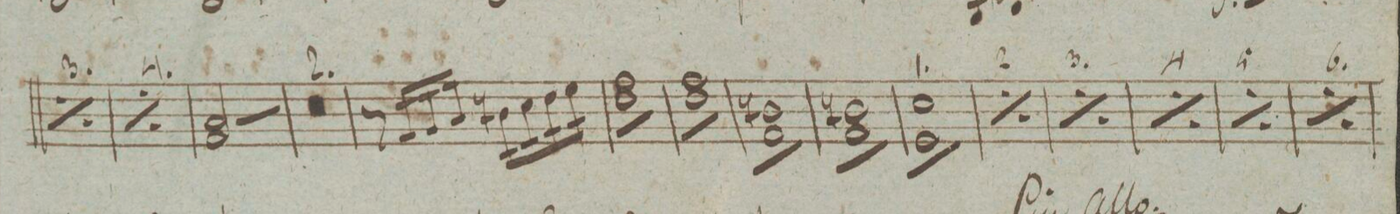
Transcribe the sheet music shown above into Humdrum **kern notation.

**kern	**dynam
*I"Violino 2do	*
*clefG2	*
*k[]	*
*met(c|)	*
*M4/4	*
*rep	*
8b-X\ 8g\L	.
8b-X\ 8g\	.
8b-X\ 8g\	.
8b-X\ 8g\	.
8b-X\ 8g\	.
8b-X\ 8g\	.
8b-X\ 8g\	.
8b-X\ 8g\J	.
*Xrep	*
=162	=162
*rep	*
8b-X\ 8g\L	.
8b-X\ 8g\	.
8b-X\ 8g\	.
8b-X\ 8g\	.
8b-X\ 8g\	.
8b-X\ 8g\	.
8b-X\ 8g\	.
8b-X\ 8g\J	.
*Xrep	*
*Xtremolo	*
=163	=163
2a/ 2f/	.
2r	.
=164	=164
1r	.
=165	=165
1r	.
=166	=166
8r	.
*tremolo	*
16f/LL	.
16f/	.
16g/	.
16g/	.
16a/	.
16a/JJ	.
16bn\LL	.
16bn\	.
16cc\	.
16cc\	.
16dd\	.
16dd\	.
16ee\	.
16ee\JJ	.
=167	=167
8ff\ 8dd\L	.
8ff\ 8dd\	.
8ff\ 8dd\	.
8ff\ 8dd\	.
8ff\ 8dd\	.
8ff\ 8dd\	.
8ff\ 8dd\	.
8ff\ 8dd\J	.
=168	=168
8ff\ 8dd\L	.
8ff\ 8dd\	.
8ff\ 8dd\	.
8ff\ 8dd\	.
8ff\ 8dd\	.
8ff\ 8dd\	.
8ff\ 8dd\	.
8ff\ 8dd\J	.
=169	=169
8bn\ 8f\L	.
8bn\ 8f\	.
8bn\ 8f\	.
8bn\ 8f\	.
8bn\ 8f\	.
8bn\ 8f\	.
8bn\ 8f\	.
8bn\ 8f\J	.
=170	=170
8bn\ 8f\L	.
8bn\ 8f\	.
8bn\ 8f\	.
8bn\ 8f\	.
8bn\ 8f\	.
8bn\ 8f\	.
8bn\ 8f\	.
8bn\ 8f\J	.
=171	=171
8cc\ 8e\L	.
8cc\ 8e\	.
8cc\ 8e\	.
8cc\ 8e\	.
8cc\ 8e\	.
8cc\ 8e\	.
8cc\ 8e\	.
8cc\ 8e\J	.
=172	=172
*rep	*
8cc\ 8e\L	.
8cc\ 8e\	.
8cc\ 8e\	.
8cc\ 8e\	.
8cc\ 8e\	.
8cc\ 8e\	.
8cc\ 8e\	.
8cc\ 8e\J	.
*Xrep	*
=173	=173
*rep	*
8cc\ 8e\L	.
8cc\ 8e\	.
8cc\ 8e\	.
8cc\ 8e\	.
8cc\ 8e\	.
8cc\ 8e\	.
8cc\ 8e\	.
8cc\ 8e\J	.
*Xrep	*
=174	=174
*rep	*
8cc\ 8e\L	.
8cc\ 8e\	.
8cc\ 8e\	.
8cc\ 8e\	.
8cc\ 8e\	.
8cc\ 8e\	.
8cc\ 8e\	.
8cc\ 8e\J	.
*Xrep	*
=175	=175
*rep	*
8cc\ 8e\L	.
8cc\ 8e\	.
8cc\ 8e\	.
8cc\ 8e\	.
8cc\ 8e\	.
8cc\ 8e\	.
8cc\ 8e\	.
8cc\ 8e\J	.
*Xrep	*
=176	=176
*rep	*
8cc\ 8e\L	.
8cc\ 8e\	.
8cc\ 8e\	.
8cc\ 8e\	.
8cc\ 8e\	.
8cc\ 8e\	.
8cc\ 8e\	.
8cc\ 8e\J	.
*Xrep	*
=177	=177
*-	*-
